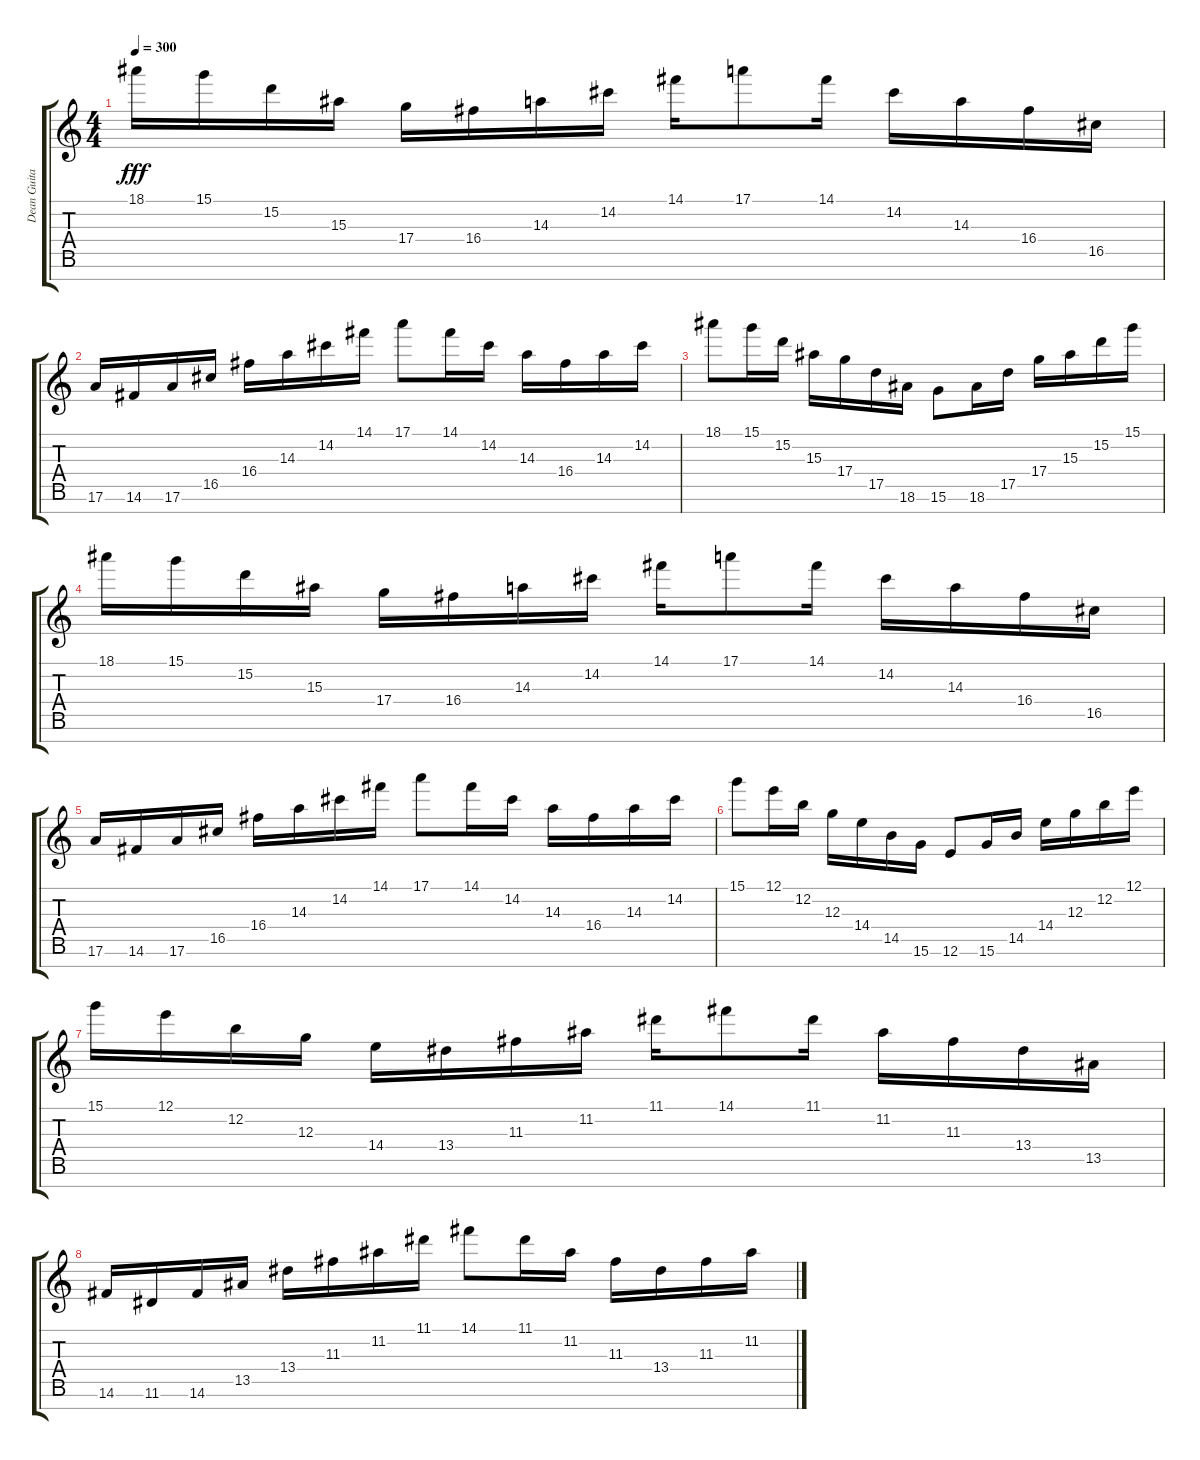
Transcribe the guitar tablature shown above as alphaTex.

\track ("Dean Guitar (8 string)" "Dean Guita") {instrument distortionguitar}
\staff {score tabs}
\tuning (E4 B3 G3 D3 A2 E2 B1) {hide}
\ts (4 4)
\tempo 300
\clef g2
\ks c
18.1.16{dy fff} 15.1.16 15.2.16 15.3.16 17.4.16 16.4.16 14.3.16 14.2.16 14.1.16 17.1.8 14.1.16 14.2.16 14.3.16 16.4.16 16.5.16 |
17.6.16 14.6.16 17.6.16 16.5.16 16.4.16 14.3.16 14.2.16 14.1.16 17.1.8 14.1.16 14.2.16 14.3.16 16.4.16 14.3.16 14.2.16 |
18.1.8 15.1.16 15.2.16 15.3.16 17.4.16 17.5.16 18.6.16 15.6.8 18.6.16 17.5.16 17.4.16 15.3.16 15.2.16 15.1.16 |
18.1.16 15.1.16 15.2.16 15.3.16 17.4.16 16.4.16 14.3.16 14.2.16 14.1.16 17.1.8 14.1.16 14.2.16 14.3.16 16.4.16 16.5.16 |
17.6.16 14.6.16 17.6.16 16.5.16 16.4.16 14.3.16 14.2.16 14.1.16 17.1.8 14.1.16 14.2.16 14.3.16 16.4.16 14.3.16 14.2.16 |
15.1.8 12.1.16 12.2.16 12.3.16 14.4.16 14.5.16 15.6.16 12.6.8 15.6.16 14.5.16 14.4.16 12.3.16 12.2.16 12.1.16 |
15.1.16 12.1.16 12.2.16 12.3.16 14.4.16 13.4.16 11.3.16 11.2.16 11.1.16 14.1.8 11.1.16 11.2.16 11.3.16 13.4.16 13.5.16 |
14.6.16 11.6.16 14.6.16 13.5.16 13.4.16 11.3.16 11.2.16 11.1.16 14.1.8 11.1.16 11.2.16 11.3.16 13.4.16 11.3.16 11.2.16
